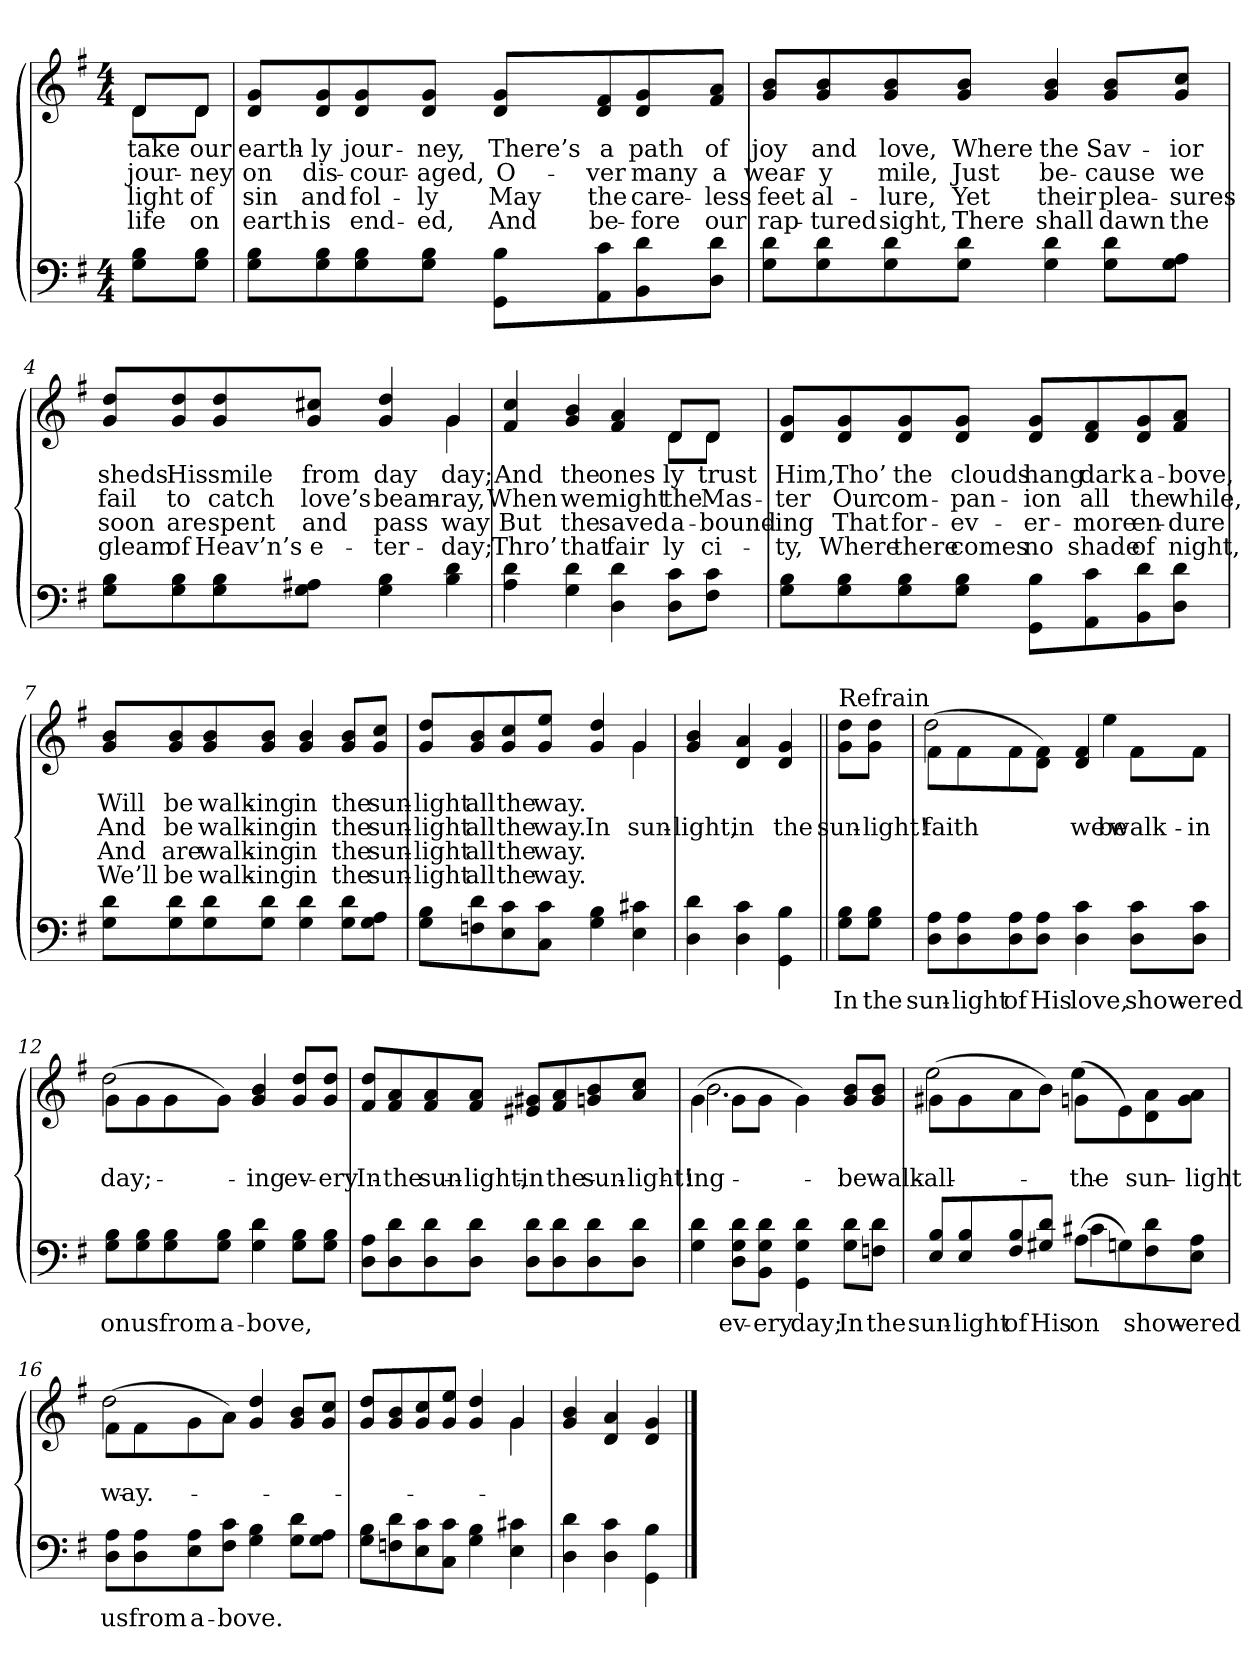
**kern	**text	**kern	**text	**text	**text	**text
*part2	*part2	*part1	*part1	*part1	*part1	*part1
*staff2	*staff2	*staff1	*staff1	*staff1	*staff1	*staff1
*clefF4	*	*clefG2	*	*	*	*
*k[f#]	*	*k[f#]	*	*	*	*
*G:	*	*G:	*	*	*	*
*M4/4	*	*M4/4	*	*	*	*
=1	=1	=1	=1	=1	=1	=1
!	!LO:LY:b	!	!LO:LY:b	!LO:LY:b	!LO:LY:b	!LO:LY:b
*	*	*^	*	*	*	*
!	!	!	!	!LO:LY:b	!LO:LY:b	!LO:LY:b	!LO:LY:b
8G\ 8B\L	.	8d/L	8d\L	take	jour-	light	life
!	!LO:LY:b	!	!	!LO:LY:b	!LO:LY:b	!LO:LY:b	!LO:LY:b
!	!	!	!	!LO:LY:b	!LO:LY:b	!LO:LY:b	!LO:LY:b
8G\ 8B\J	.	8d/J	8d\J	our	-ney	of	on
=2	=2	=2	=2	=2	=2	=2	=2
!	!LO:LY:b	!	!	!LO:LY:b	!LO:LY:b	!LO:LY:b	!LO:LY:b
*	*	*v	*v	*	*	*	*
8G\ 8B\L	.	8d/ 8g/L	earth-	on	sin	earth
!	!LO:LY:b	!	!LO:LY:b	!LO:LY:b	!LO:LY:b	!LO:LY:b
8G\ 8B\	.	8d/ 8g/	-ly	dis-	and	is
!	!LO:LY:b	!	!LO:LY:b	!LO:LY:b	!LO:LY:b	!LO:LY:b
8G\ 8B\	.	8d/ 8g/	jour-	-cour-	fol-	end-
!	!LO:LY:b	!	!LO:LY:b	!LO:LY:b	!LO:LY:b	!LO:LY:b
8G\ 8B\J	.	8d/ 8g/J	-ney,	-aged,	-ly	-ed,
!	!LO:LY:b	!	!LO:LY:b	!LO:LY:b	!LO:LY:b	!LO:LY:b
8GG\ 8B\L	.	8d/ 8g/L	There’s	O-	May	And
!	!LO:LY:b	!	!LO:LY:b	!LO:LY:b	!LO:LY:b	!LO:LY:b
8AA\ 8c\	.	8d/ 8f#/	a	-ver	the	be-
!	!LO:LY:b	!	!LO:LY:b	!LO:LY:b	!LO:LY:b	!LO:LY:b
8BB\ 8d\	.	8d/ 8g/	path	many	care-	-fore
!	!LO:LY:b	!	!LO:LY:b	!LO:LY:b	!LO:LY:b	!LO:LY:b
8D\ 8d\J	.	8f#/ 8a/J	of	a	-less	our
!!LO:LB:g=z
=3	=3	=3	=3	=3	=3	=3
!	!LO:LY:b	!	!LO:LY:b	!LO:LY:b	!LO:LY:b	!LO:LY:b
8G\ 8d\L	.	8g/ 8b/L	joy	wear-	feet	rap-
!	!LO:LY:b	!	!LO:LY:b	!LO:LY:b	!LO:LY:b	!LO:LY:b
8G\ 8d\	.	8g/ 8b/	and	-y	al-	-tured
!	!LO:LY:b	!	!LO:LY:b	!LO:LY:b	!LO:LY:b	!LO:LY:b
8G\ 8d\	.	8g/ 8b/	love,	mile,	-lure,	sight,
!	!LO:LY:b	!	!LO:LY:b	!LO:LY:b	!LO:LY:b	!LO:LY:b
8G\ 8d\J	.	8g/ 8b/J	Where	Just	Yet	There
!	!LO:LY:b	!	!LO:LY:b	!LO:LY:b	!LO:LY:b	!LO:LY:b
4G\ 4d\	.	4g/ 4b/	the	be-	their	shall
!	!LO:LY:b	!	!LO:LY:b	!LO:LY:b	!LO:LY:b	!LO:LY:b
8G\ 8d\L	.	8g/ 8b/L	Sav-	-cause	plea-	dawn
!	!LO:LY:b	!	!LO:LY:b	!LO:LY:b	!LO:LY:b	!LO:LY:b
8G\ 8A\J	.	8g/ 8cc/J	-ior	we	-sures	the
!!LO:LB:g=z
=4	=4	=4	=4	=4	=4	=4
!	!LO:LY:b	!	!LO:LY:b	!LO:LY:b	!LO:LY:b	!LO:LY:b
*	*	*^	*	*	*	*
8G\ 8B\L	.	8g/ 8dd/L	2.ryy	sheds	fail	soon	gleam
!	!LO:LY:b	!	!	!LO:LY:b	!LO:LY:b	!LO:LY:b	!LO:LY:b
8G\ 8B\	.	8g/ 8dd/	.	His	to	are	of
!	!LO:LY:b	!	!	!LO:LY:b	!LO:LY:b	!LO:LY:b	!LO:LY:b
8G\ 8B\	.	8g/ 8dd/	.	smile	catch	spent	Heav’n’s
!	!LO:LY:b	!	!	!LO:LY:b	!LO:LY:b	!LO:LY:b	!LO:LY:b
8G\ 8A#X\J	.	8g/ 8cc#X/J	.	from	love’s	and	e-
!	!LO:LY:b	!	!	!LO:LY:b	!LO:LY:b	!LO:LY:b	!LO:LY:b
4G\ 4B\	.	4g/ 4dd/	.	day	beam-	pass	-ter-
!	!LO:LY:b	!	!	!LO:LY:b	!LO:LY:b	!LO:LY:b	!LO:LY:b
!	!	!	!	!LO:LY:b	!LO:LY:b	!LO:LY:b	!LO:LY:b
4B\ 4d\	.	4g/	4g\	day;	ray,	-way	day;
=5	=5	=5	=5	=5	=5	=5	=5
!	!LO:LY:b	!	!	!LO:LY:b	!LO:LY:b	!LO:LY:b	!LO:LY:b
4A\ 4d\	.	4f#/ 4cc/	2.ryy	And	When	But	Thro’
!	!LO:LY:b	!	!	!LO:LY:b	!LO:LY:b	!LO:LY:b	!LO:LY:b
4G\ 4d\	.	4g/ 4b/	.	the	we	the	that
!	!LO:LY:b	!	!	!LO:LY:b	!LO:LY:b	!LO:LY:b	!LO:LY:b
4D\ 4d\	.	4f#/ 4a/	.	ones	might	saved	fair
!	!LO:LY:b	!	!	!LO:LY:b	!LO:LY:b	!LO:LY:b	!LO:LY:b
!	!	!	!	!LO:LY:b	!LO:LY:b	!LO:LY:b	!LO:LY:b
8D\ 8c\L	.	8d/L	8d\L	-ly	the	a-	-ly
!	!LO:LY:b	!	!	!LO:LY:b	!LO:LY:b	!LO:LY:b	!LO:LY:b
!	!	!	!	!LO:LY:b	!LO:LY:b	!LO:LY:b	!LO:LY:b
8F#\ 8c\J	.	8d/J	8d\J	trust	Mas-	-bound-	ci-
!!LO:PB:g=z
=6	=6	=6	=6	=6	=6	=6	=6
!	!LO:LY:b	!	!	!LO:LY:b	!LO:LY:b	!LO:LY:b	!LO:LY:b
*	*	*v	*v	*	*	*	*
8G\ 8B\L	.	8d/ 8g/L	Him,	-ter	-ing	-ty,
!	!LO:LY:b	!	!LO:LY:b	!LO:LY:b	!LO:LY:b	!LO:LY:b
8G\ 8B\	.	8d/ 8g/	Tho’	Our	That	Where
!	!LO:LY:b	!	!LO:LY:b	!LO:LY:b	!LO:LY:b	!LO:LY:b
8G\ 8B\	.	8d/ 8g/	the	com-	for-	there
!	!LO:LY:b	!	!LO:LY:b	!LO:LY:b	!LO:LY:b	!LO:LY:b
8G\ 8B\J	.	8d/ 8g/J	clouds	-pan-	-ev-	comes
!	!LO:LY:b	!	!LO:LY:b	!LO:LY:b	!LO:LY:b	!LO:LY:b
8GG\ 8B\L	.	8d/ 8g/L	hang	-ion	-er-	no
!	!LO:LY:b	!	!LO:LY:b	!LO:LY:b	!LO:LY:b	!LO:LY:b
8AA\ 8c\	.	8d/ 8f#/	dark	all	-more	shade
!	!LO:LY:b	!	!LO:LY:b	!LO:LY:b	!LO:LY:b	!LO:LY:b
8BB\ 8d\	.	8d/ 8g/	a-	the	en-	of
!	!LO:LY:b	!	!LO:LY:b	!LO:LY:b	!LO:LY:b	!LO:LY:b
8D\ 8d\J	.	8f#/ 8a/J	-bove,	while,	-dure	night,
=7	=7	=7	=7	=7	=7	=7
!	!LO:LY:b	!	!LO:LY:b	!LO:LY:b	!LO:LY:b	!LO:LY:b
8G\ 8d\L	.	8g/ 8b/L	Will	And	And	We’ll
!	!LO:LY:b	!	!LO:LY:b	!LO:LY:b	!LO:LY:b	!LO:LY:b
8G\ 8d\	.	8g/ 8b/	be	be	are	be
!	!LO:LY:b	!	!LO:LY:b	!LO:LY:b	!LO:LY:b	!LO:LY:b
8G\ 8d\	.	8g/ 8b/	walk-	walk-	walk-	walk-
!	!LO:LY:b	!	!LO:LY:b	!LO:LY:b	!LO:LY:b	!LO:LY:b
8G\ 8d\J	.	8g/ 8b/J	-ing	-ing	-ing	-ing
!	!LO:LY:b	!	!LO:LY:b	!LO:LY:b	!LO:LY:b	!LO:LY:b
4G\ 4d\	.	4g/ 4b/	in	in	in	in
!	!LO:LY:b	!	!LO:LY:b	!LO:LY:b	!LO:LY:b	!LO:LY:b
8G\ 8d\L	.	8g/ 8b/L	the	the	the	the
!	!LO:LY:b	!	!LO:LY:b	!LO:LY:b	!LO:LY:b	!LO:LY:b
8G\ 8A\J	.	8g/ 8cc/J	sun-	sun-	sun-	sun-
!!LO:LB:g=z
=8	=8	=8	=8	=8	=8	=8
!	!LO:LY:b	!	!LO:LY:b	!LO:LY:b	!LO:LY:b	!LO:LY:b
*	*	*^	*	*	*	*
8G\ 8B\L	.	8g/ 8dd/L	2.ryy	-light	-light	-light	-light
!	!LO:LY:b	!	!	!LO:LY:b	!LO:LY:b	!LO:LY:b	!LO:LY:b
8Fn\ 8d\	.	8g/ 8b/	.	all	all	all	all
!	!LO:LY:b	!	!	!LO:LY:b	!LO:LY:b	!LO:LY:b	!LO:LY:b
8E\ 8c\	.	8g/ 8cc/	.	the	the	the	the
!	!LO:LY:b	!	!	!LO:LY:b	!LO:LY:b	!LO:LY:b	!LO:LY:b
8C\ 8c\J	.	8g/ 8ee/J	.	way.	way.	way.	way.
!	!LO:LY:b	!	!	!	!LO:LY:b	!	!
4G\ 4B\	.	4g/ 4dd/	.	.	In	.	.
!	!LO:LY:b	!	!	!	!LO:LY:b	!	!
!	!	!	!	!	!LO:LY:b	!	!
4E\ 4c#X\	.	4g/	4g\	.	sun-	.	.
=9	=9	=9	=9	=9	=9	=9	=9
!	!LO:LY:b	!	!	!	!LO:LY:b	!	!
*	*	*v	*v	*	*	*	*
4D\ 4d\	.	4g/ 4b/	.	-light,	.	.
!	!LO:LY:b	!	!	!LO:LY:b	!	!
4D\ 4c\	.	4d/ 4a/	.	in	.	.
!	!LO:LY:b	!	!	!LO:LY:b	!	!
4GG\ 4B\	.	4d/ 4g/	.	the	.	.
=10||	=10||	=10||	=10||	=10||	=10||	=10||
!	!	!LO:TX:a:t=Refrain	!	!	!	!
!	!LO:LY:b	!	!	!LO:LY:b	!	!
8G\ 8B\L	In	8g\ 8dd\L	.	sun-	.	.
!	!LO:LY:b	!	!	!LO:LY:b	!	!
8G\ 8B\J	the	8g\ 8dd\J	.	-light!	.	.
!!LO:LB:g=z
=11	=11	=11	=11	=11	=11	=11
!	!LO:LY:b	!	!	!LO:LY:b	!	!
*	*	*^	*	*	*	*
!	!	!	!	!	!LO:LY:b	!	!
8D\ 8A\L	sun-	(<8f#\L	2dd\	.	faith	.	.
!	!LO:LY:b	!	!	!	!	!	!
8D\ 8A\	-light	8f#\	.	.	.	.	.
!	!LO:LY:b	!	!	!	!	!	!
8D\ 8A\	of	8f#\	.	.	.	.	.
!	!LO:LY:b	!	!	!	!	!	!
8D\ 8A\J	His	8d\ 8f#\J)	.	.	.	.	.
!	!LO:LY:b	!	!	!	!LO:LY:b	!	!
4D\ 4c\	love,	4d/ 4f#/	8ryy	.	we	.	.
!	!	!	!	!	!LO:LY:b	!	!
.	.	.	4ee\	.	be-	.	.
!	!LO:LY:b	!	!	!	!LO:LY:b	!	!
8D\ 8c\L	show-	8f#\L	.	.	walk	.	.
!	!LO:LY:b	!	!	!	!LO:LY:b	!	!
8D\ 8c\J	-ered	8f#\J	8ryy	.	in	.	.
=12	=12	=12	=12	=12	=12	=12	=12
!	!LO:LY:b	!	!	!	!LO:LY:b	!	!
!	!	!	!	!	!LO:LY:b	!	!
8G\ 8B\L	on	(<8g\L	2dd\	.	day;	.	.
!	!LO:LY:b	!	!	!	!	!	!
8G\ 8B\	us	8g\	.	.	.	.	.
!	!LO:LY:b	!	!	!	!	!	!
8G\ 8B\	from	8g\	.	.	.	.	.
!	!LO:LY:b	!	!	!	!	!	!
8G\ 8B\J	a-	8g\J)	.	.	.	.	.
!	!LO:LY:b	!	!	!	!LO:LY:b	!	!
4G\ 4d\	-bove,	4g/ 4b/	2ryy	.	-ing	.	.
!	!LO:LY:b	!	!	!	!LO:LY:b	!	!
8G\ 8B\L	.	8g/ 8dd/L	.	.	ev-	.	.
!	!LO:LY:b	!	!	!	!LO:LY:b	!	!
8G\ 8B\J	.	8g/ 8dd/J	.	.	-ery	.	.
*	*	*v	*v	*	*	*	*
!!LO:PB:g=z
=13	=13	=13	=13	=13	=13	=13
!	!LO:LY:b	!	!	!LO:LY:b	!	!
8D\ 8A\L	.	8f#/ 8dd/L	.	In	.	.
!	!LO:LY:b	!	!	!LO:LY:b	!	!
8D\ 8d\	.	8f#/ 8a/	.	the	.	.
!	!LO:LY:b	!	!	!LO:LY:b	!	!
8D\ 8d\	.	8f#/ 8a/	.	sun-	.	.
!	!LO:LY:b	!	!	!LO:LY:b	!	!
8D\ 8d\J	.	8f#/ 8a/J	.	-light,	.	.
!	!LO:LY:b	!	!	!LO:LY:b	!	!
8D\ 8d\L	.	8e#X/ 8g#X/L	.	in	.	.
!	!LO:LY:b	!	!	!LO:LY:b	!	!
8D\ 8d\	.	8f#/ 8a/	.	the	.	.
!	!LO:LY:b	!	!	!LO:LY:b	!	!
8D\ 8d\	.	8gn/ 8b/	.	sun-	.	.
!	!LO:LY:b	!	!	!LO:LY:b	!	!
8D\ 8d\J	.	8a/ 8cc/J	.	-light!	.	.
=14	=14	=14	=14	=14	=14	=14
!	!LO:LY:b	!	!	!LO:LY:b	!	!
*	*	*^	*	*	*	*
!	!	!	!	!	!LO:LY:b	!	!
4G\ 4d\	.	(<4g\	2.b\	.	-ing	.	.
!	!LO:LY:b	!	!	!	!	!	!
8D\ 8G\ 8d\L	ev-	8g\L	.	.	.	.	.
!	!LO:LY:b	!	!	!	!	!	!
8BB\ 8G\ 8d\J	-ery	8g\J	.	.	.	.	.
!	!LO:LY:b	!	!	!	!	!	!
4GG\ 4G\ 4d\	day;	4g\)	.	.	.	.	.
!	!LO:LY:b	!	!	!	!LO:LY:b	!	!
8G\ 8d\L	In	8g/ 8b/L	4ryy	.	be	.	.
!	!LO:LY:b	!	!	!	!LO:LY:b	!	!
8Fn\ 8d\J	the	8g/ 8b/J	.	.	walk-	.	.
!!LO:LB:g=z	!!
=15	=15	=15	=15	=15	=15	=15	=15
!	!LO:LY:b	!	!	!	!LO:LY:b	!	!
*^	*	*	*	*	*	*	*
!	!	!	!	!	!	!LO:LY:b	!	!
8E/ 8B/L	2ryy	sun-	(<8g#X\L	2ee\	.	all	.	.
!	!	!LO:LY:b	!	!	!	!	!	!
8E/ 8B/	.	-light	8g#\	.	.	.	.	.
!	!	!LO:LY:b	!	!	!	!	!	!
8F#/ 8B/	.	of	8a\	.	.	.	.	.
!	!	!LO:LY:b	!	!	!	!	!	!
8G#X/ 8d/J	.	His	8b\J)	.	.	.	.	.
!	!	!LO:LY:b	!	!	!	!	!	!
!	!	!LO:LY:b	!	!	!	!LO:LY:b	!	!
!	!	!	!	!	!	!LO:LY:b	!	!
(<8A\L	4c#X\	on	(<8gn\L	4ee\	.	the	.	.
8Gn\)	.	.	8e\)	.	.	.	.	.
!	!	!LO:LY:b	!	!	!	!LO:LY:b	!	!
8F#\ 8d\	4ryy	show-	8d\ 8a\	4ryy	.	sun-	.	.
!	!	!LO:LY:b	!	!	!	!LO:LY:b	!	!
8E\ 8A\J	.	-ered	8g\ 8a\J	.	.	-light	.	.
*v	*v	*	*	*	*	*	*	*
=16	=16	=16	=16	=16	=16	=16	=16
!	!LO:LY:b	!	!	!	!LO:LY:b	!	!
8D\ 8A\L	us	(<8f#\L	2dd\	.	way.	.	.
!	!LO:LY:b	!	!	!	!	!	!
8D\ 8A\	from	8f#\	.	.	.	.	.
!	!LO:LY:b	!	!	!	!	!	!
8E\ 8A\	a-	8g\	.	.	.	.	.
!	!LO:LY:b	!	!	!	!	!	!
8F#\ 8c\J	-bove.	8a\J)	.	.	.	.	.
4G\ 4B\	.	4g/ 4dd/	2ryy	.	.	.	.
8G\ 8d\L	.	8g/ 8b/L	.	.	.	.	.
8G\ 8A\J	.	8g/ 8cc/J	.	.	.	.	.
=17	=17	=17	=17	=17	=17	=17	=17
8G\ 8B\L	.	8g/ 8dd/L	2.ryy	.	.	.	.
8Fn\ 8d\	.	8g/ 8b/	.	.	.	.	.
8E\ 8c\	.	8g/ 8cc/	.	.	.	.	.
8C\ 8c\J	.	8g/ 8ee/J	.	.	.	.	.
4G\ 4B\	.	4g/ 4dd/	.	.	.	.	.
4E\ 4c#X\	.	4g/	4g\	.	.	.	.
*	*	*v	*v	*	*	*	*
!!LO:LB:g=z
=18	=18	=18	=18	=18	=18	=18
4D\ 4d\	.	4g/ 4b/	.	.	.	.
4D\ 4c\	.	4d/ 4a/	.	.	.	.
4GG\ 4B\	.	4d/ 4g/	.	.	.	.
==	==	==	==	==	==	==
*-	*-	*-	*-	*-	*-	*-
